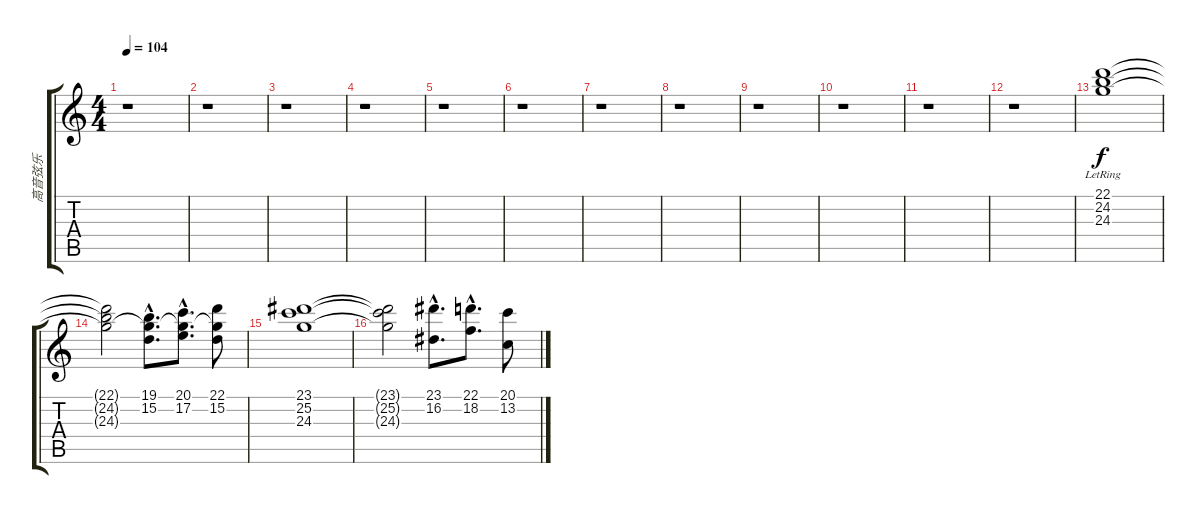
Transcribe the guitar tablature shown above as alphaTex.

\track ("高音弦乐" "高音弦乐") {instrument stringensemble2}
\staff {score tabs}
\tuning (E4 B3 G3 D3 A2 E2) {hide}
\ts (4 4)
\tempo 104
\clef g2
\ks c
r.1{dy f} |
r.1 |
r.1 |
r.1 |
r.1 |
r.1 |
r.1 |
r.1 |
r.1 |
r.1 |
r.1 |
r.1 |
(22.1{lr} 24.2{lr} 24.3{lr}).1 |
(22.1{t} 24.2{t} 24.3{t}).2 (19.1{hac} 15.2{hac} 24.3{hac t}).8{d} (20.1{hac} 17.2{hac} 24.3{hac t}).8{d} (22.1 15.2 24.3{t}).8 |
(23.1 25.2 24.3).1 |
(23.1{t} 25.2{t} 24.3{t}).2 (23.1{hac} 16.2{hac}).8{d} (22.1{hac} 18.2{hac}).8{d} (20.1 13.2).8
